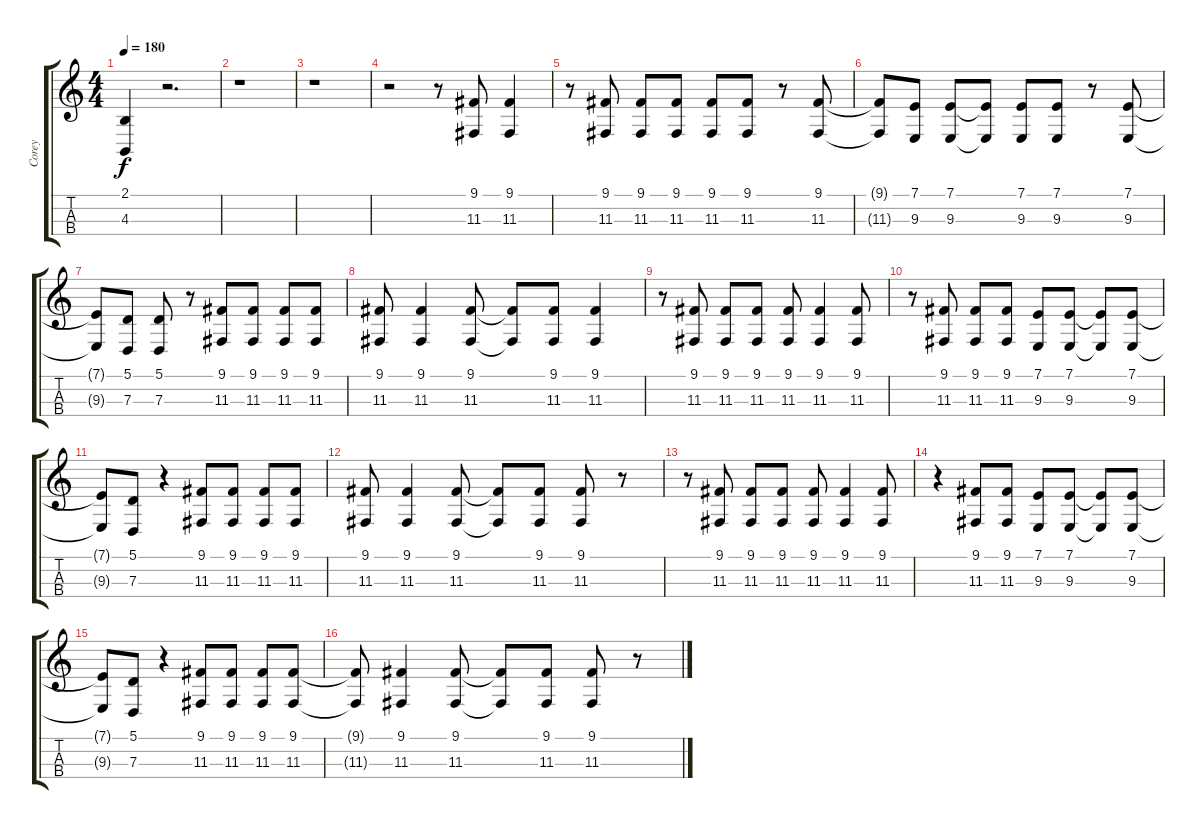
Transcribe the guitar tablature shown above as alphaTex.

\track ("Corey" "Corey") {instrument tenorsax}
\staff {score tabs}
\tuning (A3 D3 G2 C2) {hide}
\ts (4 4)
\tempo 180
\clef g2
\ks c
(2.1{t} 4.3{t}).4{dy f} r.2{d} |
r.1 |
r.1 |
r.2 r.8 (9.1 11.3).8 (9.1 11.3).4 |
r.8 (9.1 11.3).8 (9.1 11.3).8 (9.1 11.3).8 (9.1 11.3).8 (9.1 11.3).8 r.8 (9.1 11.3).8 |
(9.1{t} 11.3{t}).8 (7.1 9.3).8 (7.1 9.3).8 (7.1{t} 9.3{t}).8 (7.1 9.3).8 (7.1 9.3).8 r.8 (7.1 9.3).8 |
(7.1{t} 9.3{t}).8 (5.1 7.3).8 (5.1 7.3).8 r.8 (9.1 11.3).8 (9.1 11.3).8 (9.1 11.3).8 (9.1 11.3).8 |
(9.1 11.3).8 (9.1 11.3).4 (9.1 11.3).8 (9.1{t} 11.3{t}).8 (9.1 11.3).8 (9.1 11.3).4 |
r.8 (9.1 11.3).8 (9.1 11.3).8 (9.1 11.3).8 (9.1 11.3).8 (9.1 11.3).4 (9.1 11.3).8 |
r.8 (9.1 11.3).8 (9.1 11.3).8 (9.1 11.3).8 (7.1 9.3).8 (7.1 9.3).8 (7.1{t} 9.3{t}).8 (7.1 9.3).8 |
(7.1{t} 9.3{t}).8 (5.1 7.3).8 r.4 (9.1 11.3).8 (9.1 11.3).8 (9.1 11.3).8 (9.1 11.3).8 |
(9.1 11.3).8 (9.1 11.3).4 (9.1 11.3).8 (9.1{t} 11.3{t}).8 (9.1 11.3).8 (9.1 11.3).8 r.8 |
r.8 (9.1 11.3).8 (9.1 11.3).8 (9.1 11.3).8 (9.1 11.3).8 (9.1 11.3).4 (9.1 11.3).8 |
r.4 (9.1 11.3).8 (9.1 11.3).8 (7.1 9.3).8 (7.1 9.3).8 (7.1{t} 9.3{t}).8 (7.1 9.3).8 |
(7.1{t} 9.3{t}).8 (5.1 7.3).8 r.4 (9.1 11.3).8 (9.1 11.3).8 (9.1 11.3).8 (9.1 11.3).8 |
(9.1{t} 11.3{t}).8 (9.1 11.3).4 (9.1 11.3).8 (9.1{t} 11.3{t}).8 (9.1 11.3).8 (9.1 11.3).8 r.8
